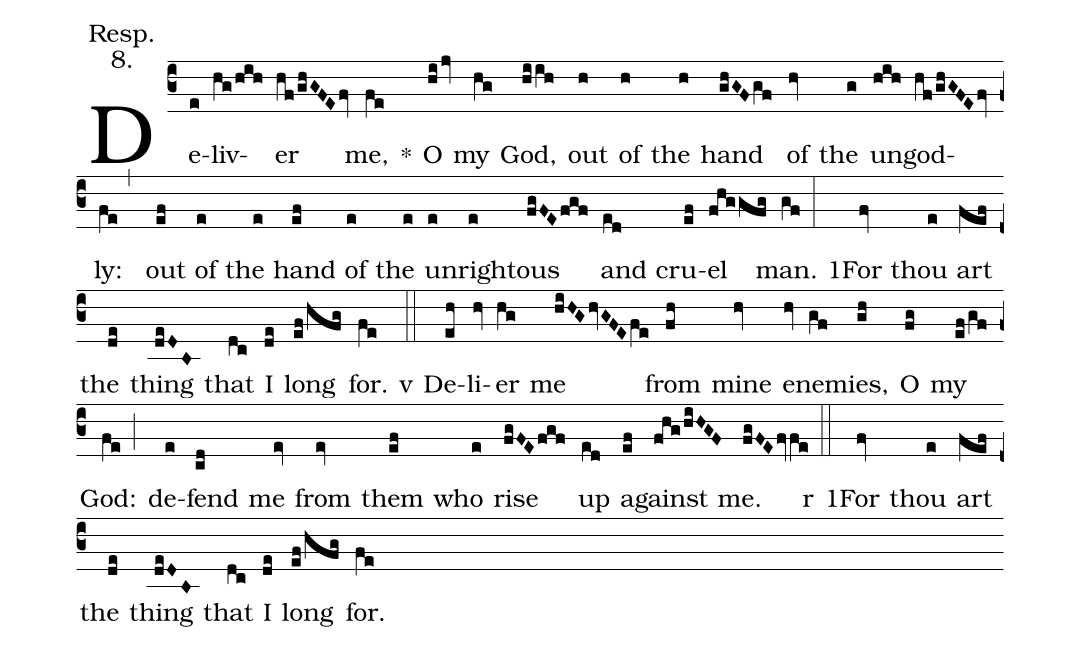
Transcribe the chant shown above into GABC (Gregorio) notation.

annotation: Resp.;
annotation: 8.;
%%
(c3) De(e)liv(hg/hih)er(hf/ghGFEfv) me,(fe) <sp>*</sp>() O(hijv) my(hg) God,(hiih) out(h) of(h) the(h) hand(ghGFgf) of(hv) the(g) un(hih)god(hf/ghGFEfv)ly:(fe,) out(ef) of(e) the(e) hand(ef) of(e) the(e) un(e)right(e)ous(fgFEfgf) and(ed) cru(ef)el(fhggfg) man.(gf:) <sp>1</sp>For(fv) thou(e) art(fef) the(de) thing(deDB) that(dc) I(de) long(ef/hfg) for.(fe)

<sp>v</sp>(::) De(eh)li(hv)er(hg) me(hiHGhvGFEfe) from(fh) mine(hv) e(hv)ne(gf)mies,(gh) O(fg) my(ef/gf) God:(fe;) de(e)fend(cd) me(ev) from(ev) them(ef) who(e) rise(fgFEfgf) up(ed) a(ef)gainst(fhg/hiHGF) me.(fgFEfvfe)

<sp>r</sp>(::) <sp>1</sp>For(fv) thou(e) art(fef) the(de) thing(deDB) that(dc) I(de) long(ef/hfg) for.(fe)
